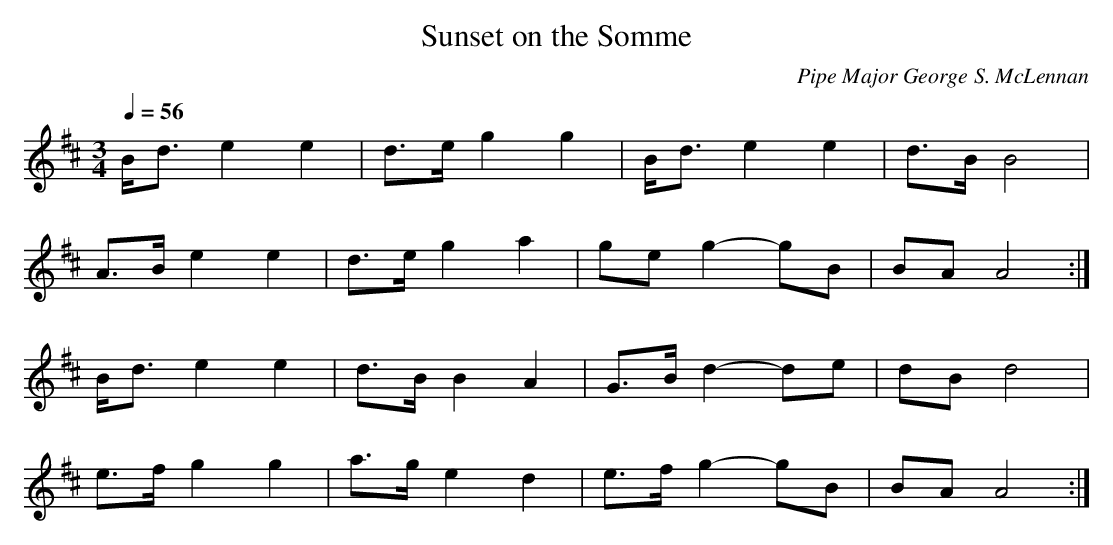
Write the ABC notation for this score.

X:1
T:Sunset on the Somme
C:Pipe Major George S. McLennan
M:3/4
L:1/8
Q:1/4=56
K:AMix
B<d e2 e2|d>e g2 g2|B<d e2  e2|d>B B4 |
A>B e2 e2|d>e g2 a2|ge  g2- gB|BA  A4:|
B<d e2 e2|d>B B2 A2|G>B d2- de|dB  d4 |
e>f g2 g2|a>g e2 d2|e>f g2- gB|BA  A4:|

This tune is a bit ambiguous, but seems to be centred on G, despite
the ending on A.  It would be lydian/major/mixolydian pentatonic if
it weren't for the inconspicuous F sharp in a descending run:
